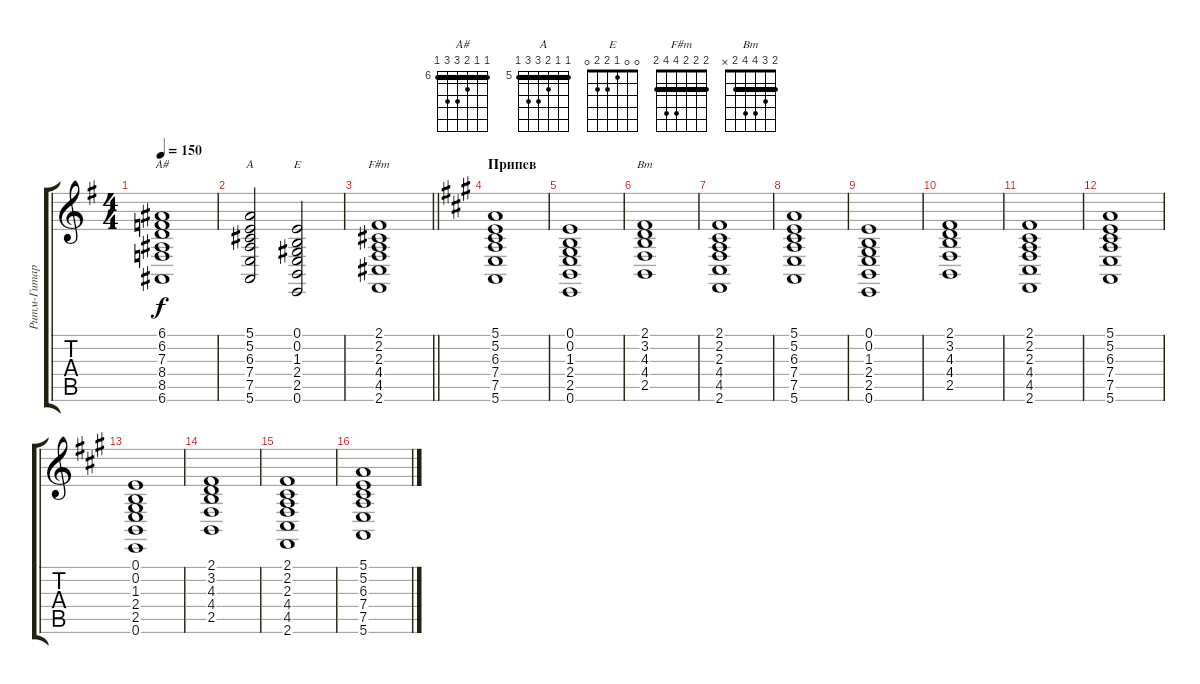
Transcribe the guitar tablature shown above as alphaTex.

\track ("Ритм-Гитара (Бой)" "Ритм-Гитар") {instrument orchestralharp}
\staff {score tabs}
\tuning (E4 B3 G3 D3 A2 E2) {hide}
\chord ("A#" 6 6 7 8 8 6) {firstfret 6 barre 6}
\chord ("A" 5 5 6 7 7 5) {firstfret 5 barre 5}
\chord ("E" 0 0 1 2 2 0)
\chord ("F#m" 2 2 2 4 4 2) {barre 2}
\chord ("Bm" 2 3 4 4 2 x) {barre 2}
\ts (4 4)
\tempo 150
\clef g2
\ks eminor
(6.1 6.2 7.3 8.4 8.5 6.6).1{ch "A#" dy f} |
(5.1 5.2 6.3 7.4 7.5 5.6).2{ch "A"} (0.1 0.2 1.3 2.4 2.5 0.6).2{ch "E"} |
\barLineRight lightlight
(2.1 2.2 2.3 4.4 4.5 2.6).1{ch "F#m"} |
\section ("" "Припев")
\ks f#minor
(5.1 5.2 6.3 7.4 7.5 5.6).1 |
(0.1 0.2 1.3 2.4 2.5 0.6).1 |
(2.1 3.2 4.3 4.4 2.5).1{ch "Bm"} |
(2.1 2.2 2.3 4.4 4.5 2.6).1 |
(5.1 5.2 6.3 7.4 7.5 5.6).1 |
(0.1 0.2 1.3 2.4 2.5 0.6).1 |
(2.1 3.2 4.3 4.4 2.5).1 |
(2.1 2.2 2.3 4.4 4.5 2.6).1 |
(5.1 5.2 6.3 7.4 7.5 5.6).1 |
(0.1 0.2 1.3 2.4 2.5 0.6).1 |
(2.1 3.2 4.3 4.4 2.5).1 |
(2.1 2.2 2.3 4.4 4.5 2.6).1 |
(5.1 5.2 6.3 7.4 7.5 5.6).1
